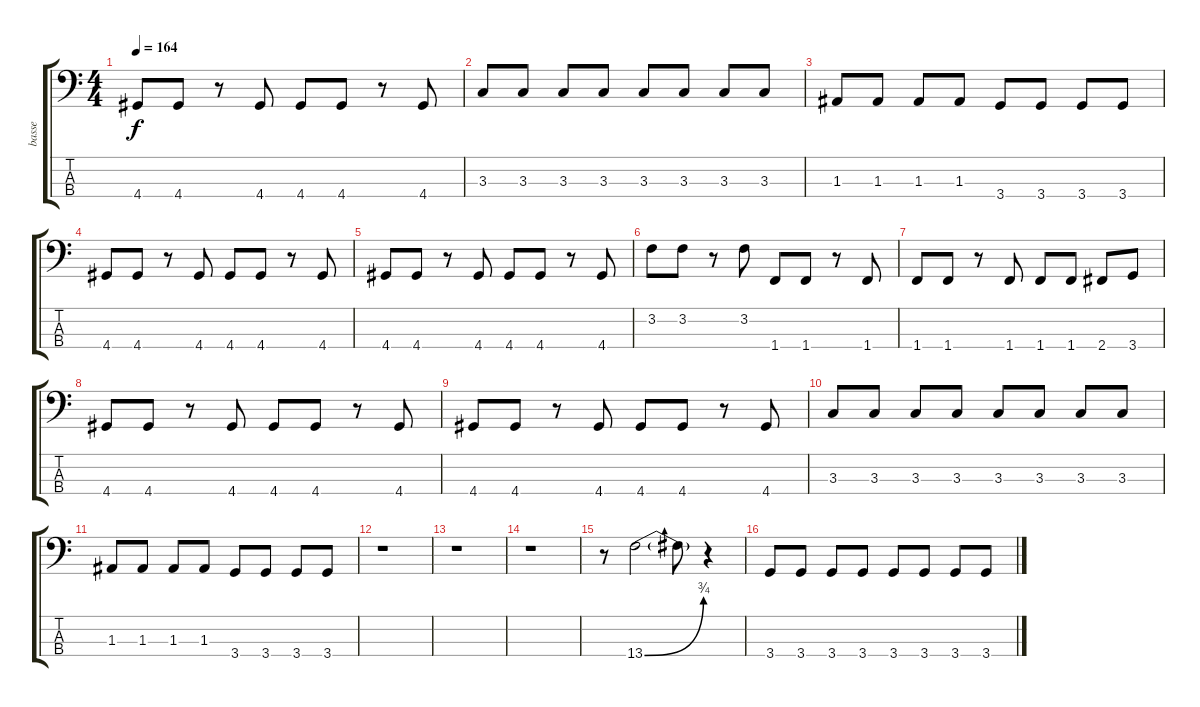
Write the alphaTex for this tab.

\track ("basse" "basse") {instrument electricbasspick}
\staff {score tabs}
\tuning (G2 D2 A1 E1) {hide}
\ts (4 4)
\tempo 164
\clef f4
\ks c
4.4.8{dy f} 4.4.8 r.8 4.4.8 4.4.8 4.4.8 r.8 4.4.8 |
3.3.8 3.3.8 3.3.8 3.3.8 3.3.8 3.3.8 3.3.8 3.3.8 |
1.3.8 1.3.8 1.3.8 1.3.8 3.4.8 3.4.8 3.4.8 3.4.8 |
4.4.8 4.4.8 r.8 4.4.8 4.4.8 4.4.8 r.8 4.4.8 |
4.4.8 4.4.8 r.8 4.4.8 4.4.8 4.4.8 r.8 4.4.8 |
3.2.8 3.2.8 r.8 3.2.8 1.4.8 1.4.8 r.8 1.4.8 |
1.4.8 1.4.8 r.8 1.4.8 1.4.8 1.4.8 2.4.8 3.4.8 |
4.4.8 4.4.8 r.8 4.4.8 4.4.8 4.4.8 r.8 4.4.8 |
4.4.8 4.4.8 r.8 4.4.8 4.4.8 4.4.8 r.8 4.4.8 |
3.3.8 3.3.8 3.3.8 3.3.8 3.3.8 3.3.8 3.3.8 3.3.8 |
1.3.8 1.3.8 1.3.8 1.3.8 3.4.8 3.4.8 3.4.8 3.4.8 |
r.1 |
r.1 |
r.1 |
r.8 13.4{be (bend 0 0 60 3)}.2 13.4{t}.8 r.4 |
3.4.8 3.4.8 3.4.8 3.4.8 3.4.8 3.4.8 3.4.8 3.4.8
